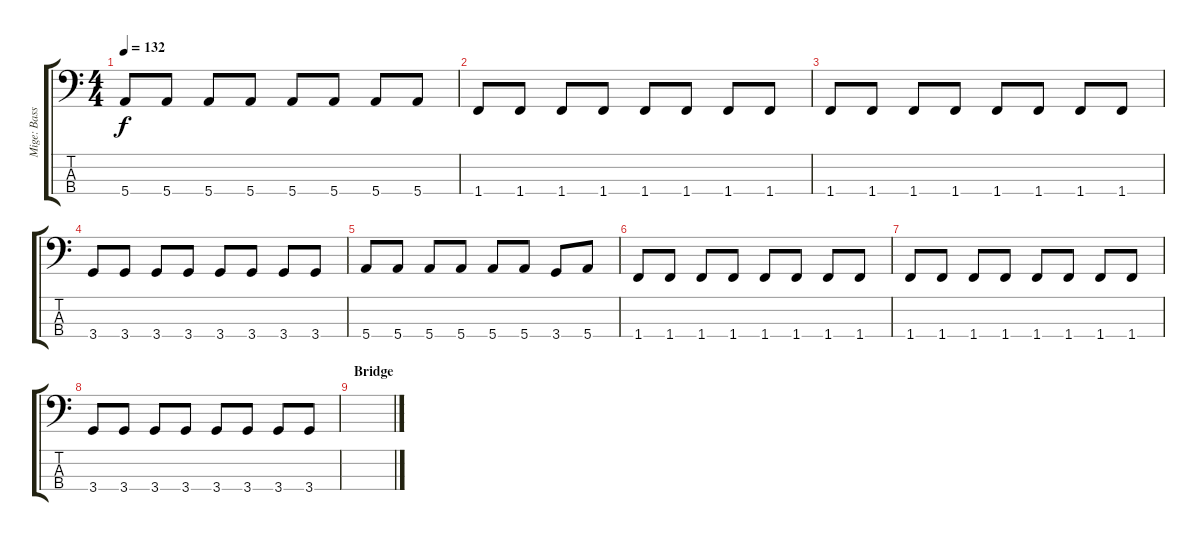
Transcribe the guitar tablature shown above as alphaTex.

\track ("Mige: Bass Guitar" "Mige: Bass") {instrument electricbasspick}
\staff {score tabs}
\tuning (G2 D2 A1 E1) {hide}
\ts (4 4)
\tempo 132
\clef f4
\ks c
5.4.8{dy f} 5.4.8 5.4.8 5.4.8 5.4.8 5.4.8 5.4.8 5.4.8 |
1.4.8 1.4.8 1.4.8 1.4.8 1.4.8 1.4.8 1.4.8 1.4.8 |
1.4.8 1.4.8 1.4.8 1.4.8 1.4.8 1.4.8 1.4.8 1.4.8 |
3.4.8 3.4.8 3.4.8 3.4.8 3.4.8 3.4.8 3.4.8 3.4.8 |
5.4.8 5.4.8 5.4.8 5.4.8 5.4.8 5.4.8 3.4.8 5.4.8 |
1.4.8 1.4.8 1.4.8 1.4.8 1.4.8 1.4.8 1.4.8 1.4.8 |
1.4.8 1.4.8 1.4.8 1.4.8 1.4.8 1.4.8 1.4.8 1.4.8 |
3.4.8 3.4.8 3.4.8 3.4.8 3.4.8 3.4.8 3.4.8 3.4.8 |
\section ("" "Bridge ")
